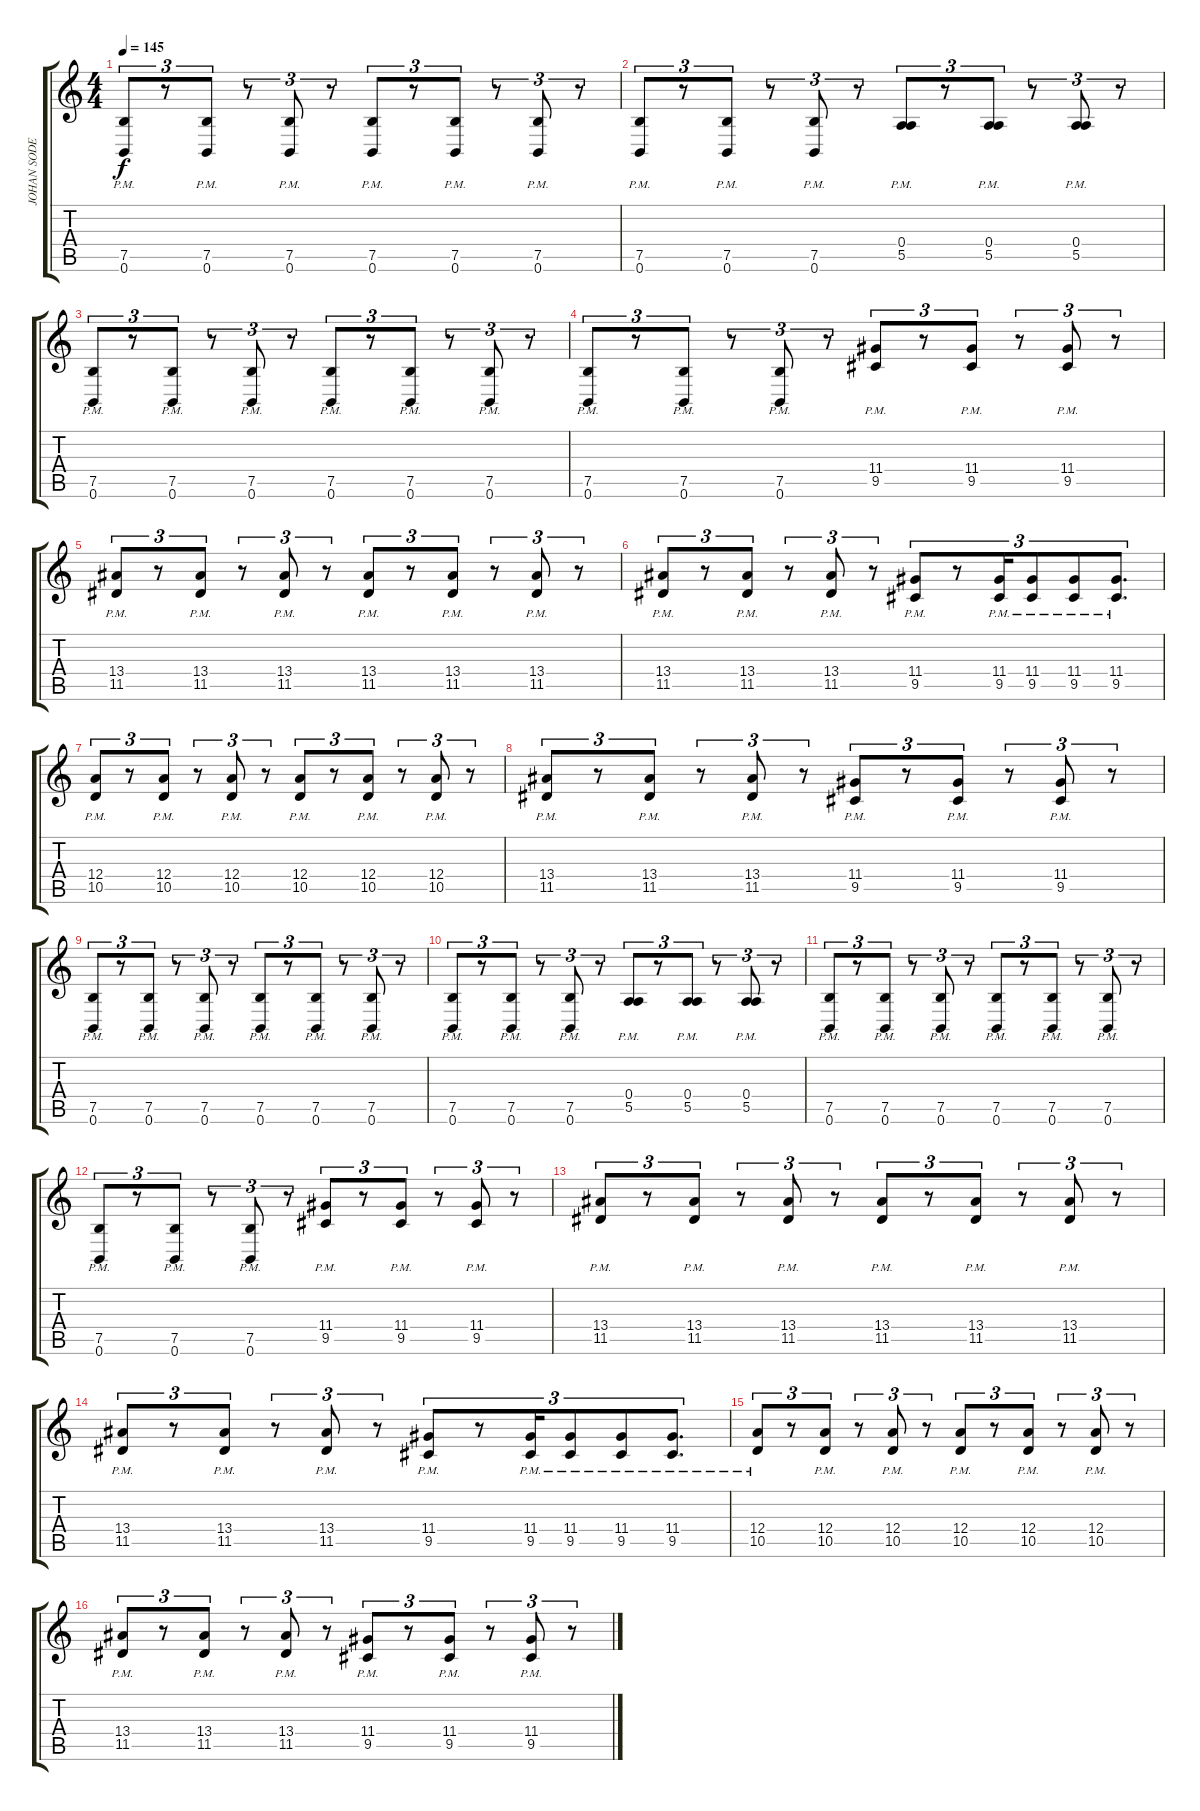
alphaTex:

\track ("JOHAN SODERBERG" "JOHAN SODE") {instrument distortionguitar}
\staff {score tabs}
\tuning (B3 Gb3 D3 A2 E2 B1) {hide}
\ts (4 4)
\tempo 145
\clef g2
\ks c
(7.5{pm} 0.6{pm}).8{tu (3 2) dy f instrument distortionguitar} r.8{tu (3 2)} (7.5{pm} 0.6{pm}).8{tu (3 2)} r.8{tu (3 2)} (7.5{pm} 0.6{pm}).8{tu (3 2)} r.8{tu (3 2)} (7.5{pm} 0.6{pm}).8{tu (3 2)} r.8{tu (3 2)} (7.5{pm} 0.6{pm}).8{tu (3 2)} r.8{tu (3 2)} (7.5{pm} 0.6{pm}).8{tu (3 2)} r.8{tu (3 2)} |
(7.5{pm} 0.6{pm}).8{tu (3 2)} r.8{tu (3 2)} (7.5{pm} 0.6{pm}).8{tu (3 2)} r.8{tu (3 2)} (7.5{pm} 0.6{pm}).8{tu (3 2)} r.8{tu (3 2)} (0.4{pm} 5.5{pm}).8{tu (3 2)} r.8{tu (3 2)} (0.4{pm} 5.5{pm}).8{tu (3 2)} r.8{tu (3 2)} (0.4{pm} 5.5{pm}).8{tu (3 2)} r.8{tu (3 2)} |
(7.5{pm} 0.6{pm}).8{tu (3 2)} r.8{tu (3 2)} (7.5{pm} 0.6{pm}).8{tu (3 2)} r.8{tu (3 2)} (7.5{pm} 0.6{pm}).8{tu (3 2)} r.8{tu (3 2)} (7.5{pm} 0.6{pm}).8{tu (3 2)} r.8{tu (3 2)} (7.5{pm} 0.6{pm}).8{tu (3 2)} r.8{tu (3 2)} (7.5{pm} 0.6{pm}).8{tu (3 2)} r.8{tu (3 2)} |
(7.5{pm} 0.6{pm}).8{tu (3 2)} r.8{tu (3 2)} (7.5{pm} 0.6{pm}).8{tu (3 2)} r.8{tu (3 2)} (7.5{pm} 0.6{pm}).8{tu (3 2)} r.8{tu (3 2)} (11.4{pm} 9.5{pm}).8{tu (3 2)} r.8{tu (3 2)} (11.4{pm} 9.5{pm}).8{tu (3 2)} r.8{tu (3 2)} (11.4{pm} 9.5{pm}).8{tu (3 2)} r.8{tu (3 2)} |
(13.4{pm} 11.5{pm}).8{tu (3 2)} r.8{tu (3 2)} (13.4{pm} 11.5{pm}).8{tu (3 2)} r.8{tu (3 2)} (13.4{pm} 11.5{pm}).8{tu (3 2)} r.8{tu (3 2)} (13.4{pm} 11.5{pm}).8{tu (3 2)} r.8{tu (3 2)} (13.4{pm} 11.5{pm}).8{tu (3 2)} r.8{tu (3 2)} (13.4{pm} 11.5{pm}).8{tu (3 2)} r.8{tu (3 2)} |
(13.4{pm} 11.5{pm}).8{tu (3 2)} r.8{tu (3 2)} (13.4{pm} 11.5{pm}).8{tu (3 2)} r.8{tu (3 2)} (13.4{pm} 11.5{pm}).8{tu (3 2)} r.8{tu (3 2)} (11.4{pm} 9.5{pm}).8{tu (3 2)} r.8{tu (3 2)} (11.4{pm} 9.5{pm}).16{tu (3 2)} (11.4{pm} 9.5{pm}).8{tu (3 2)} (11.4{pm} 9.5{pm}).8{tu (3 2)} (11.4{pm} 9.5{pm}).8{d tu (3 2)} |
(12.4{pm} 10.5{pm}).8{tu (3 2)} r.8{tu (3 2)} (12.4{pm} 10.5{pm}).8{tu (3 2)} r.8{tu (3 2)} (12.4{pm} 10.5{pm}).8{tu (3 2)} r.8{tu (3 2)} (12.4{pm} 10.5{pm}).8{tu (3 2)} r.8{tu (3 2)} (12.4{pm} 10.5{pm}).8{tu (3 2)} r.8{tu (3 2)} (12.4{pm} 10.5{pm}).8{tu (3 2)} r.8{tu (3 2)} |
(13.4{pm} 11.5{pm}).8{tu (3 2)} r.8{tu (3 2)} (13.4{pm} 11.5{pm}).8{tu (3 2)} r.8{tu (3 2)} (13.4{pm} 11.5{pm}).8{tu (3 2)} r.8{tu (3 2)} (11.4{pm} 9.5{pm}).8{tu (3 2)} r.8{tu (3 2)} (11.4{pm} 9.5{pm}).8{tu (3 2)} r.8{tu (3 2)} (11.4{pm} 9.5{pm}).8{tu (3 2)} r.8{tu (3 2)} |
(7.5{pm} 0.6{pm}).8{tu (3 2)} r.8{tu (3 2)} (7.5{pm} 0.6{pm}).8{tu (3 2)} r.8{tu (3 2)} (7.5{pm} 0.6{pm}).8{tu (3 2)} r.8{tu (3 2)} (7.5{pm} 0.6{pm}).8{tu (3 2)} r.8{tu (3 2)} (7.5{pm} 0.6{pm}).8{tu (3 2)} r.8{tu (3 2)} (7.5{pm} 0.6{pm}).8{tu (3 2)} r.8{tu (3 2)} |
(7.5{pm} 0.6{pm}).8{tu (3 2)} r.8{tu (3 2)} (7.5{pm} 0.6{pm}).8{tu (3 2)} r.8{tu (3 2)} (7.5{pm} 0.6{pm}).8{tu (3 2)} r.8{tu (3 2)} (0.4{pm} 5.5{pm}).8{tu (3 2)} r.8{tu (3 2)} (0.4{pm} 5.5{pm}).8{tu (3 2)} r.8{tu (3 2)} (0.4{pm} 5.5{pm}).8{tu (3 2)} r.8{tu (3 2)} |
(7.5{pm} 0.6{pm}).8{tu (3 2)} r.8{tu (3 2)} (7.5{pm} 0.6{pm}).8{tu (3 2)} r.8{tu (3 2)} (7.5{pm} 0.6{pm}).8{tu (3 2)} r.8{tu (3 2)} (7.5{pm} 0.6{pm}).8{tu (3 2)} r.8{tu (3 2)} (7.5{pm} 0.6{pm}).8{tu (3 2)} r.8{tu (3 2)} (7.5{pm} 0.6{pm}).8{tu (3 2)} r.8{tu (3 2)} |
(7.5{pm} 0.6{pm}).8{tu (3 2)} r.8{tu (3 2)} (7.5{pm} 0.6{pm}).8{tu (3 2)} r.8{tu (3 2)} (7.5{pm} 0.6{pm}).8{tu (3 2)} r.8{tu (3 2)} (11.4{pm} 9.5{pm}).8{tu (3 2)} r.8{tu (3 2)} (11.4{pm} 9.5{pm}).8{tu (3 2)} r.8{tu (3 2)} (11.4{pm} 9.5{pm}).8{tu (3 2)} r.8{tu (3 2)} |
(13.4{pm} 11.5{pm}).8{tu (3 2)} r.8{tu (3 2)} (13.4{pm} 11.5{pm}).8{tu (3 2)} r.8{tu (3 2)} (13.4{pm} 11.5{pm}).8{tu (3 2)} r.8{tu (3 2)} (13.4{pm} 11.5{pm}).8{tu (3 2)} r.8{tu (3 2)} (13.4{pm} 11.5{pm}).8{tu (3 2)} r.8{tu (3 2)} (13.4{pm} 11.5{pm}).8{tu (3 2)} r.8{tu (3 2)} |
(13.4{pm} 11.5{pm}).8{tu (3 2)} r.8{tu (3 2)} (13.4{pm} 11.5{pm}).8{tu (3 2)} r.8{tu (3 2)} (13.4{pm} 11.5{pm}).8{tu (3 2)} r.8{tu (3 2)} (11.4{pm} 9.5{pm}).8{tu (3 2)} r.8{tu (3 2)} (11.4{pm} 9.5{pm}).16{tu (3 2)} (11.4{pm} 9.5{pm}).8{tu (3 2)} (11.4{pm} 9.5{pm}).8{tu (3 2)} (11.4{pm} 9.5{pm}).8{d tu (3 2)} |
(12.4{pm} 10.5{pm}).8{tu (3 2)} r.8{tu (3 2)} (12.4{pm} 10.5{pm}).8{tu (3 2)} r.8{tu (3 2)} (12.4{pm} 10.5{pm}).8{tu (3 2)} r.8{tu (3 2)} (12.4{pm} 10.5{pm}).8{tu (3 2)} r.8{tu (3 2)} (12.4{pm} 10.5{pm}).8{tu (3 2)} r.8{tu (3 2)} (12.4{pm} 10.5{pm}).8{tu (3 2)} r.8{tu (3 2)} |
(13.4{pm} 11.5{pm}).8{tu (3 2)} r.8{tu (3 2)} (13.4{pm} 11.5{pm}).8{tu (3 2)} r.8{tu (3 2)} (13.4{pm} 11.5{pm}).8{tu (3 2)} r.8{tu (3 2)} (11.4{pm} 9.5{pm}).8{tu (3 2)} r.8{tu (3 2)} (11.4{pm} 9.5{pm}).8{tu (3 2)} r.8{tu (3 2)} (11.4{pm} 9.5{pm}).8{tu (3 2)} r.8{tu (3 2)}
